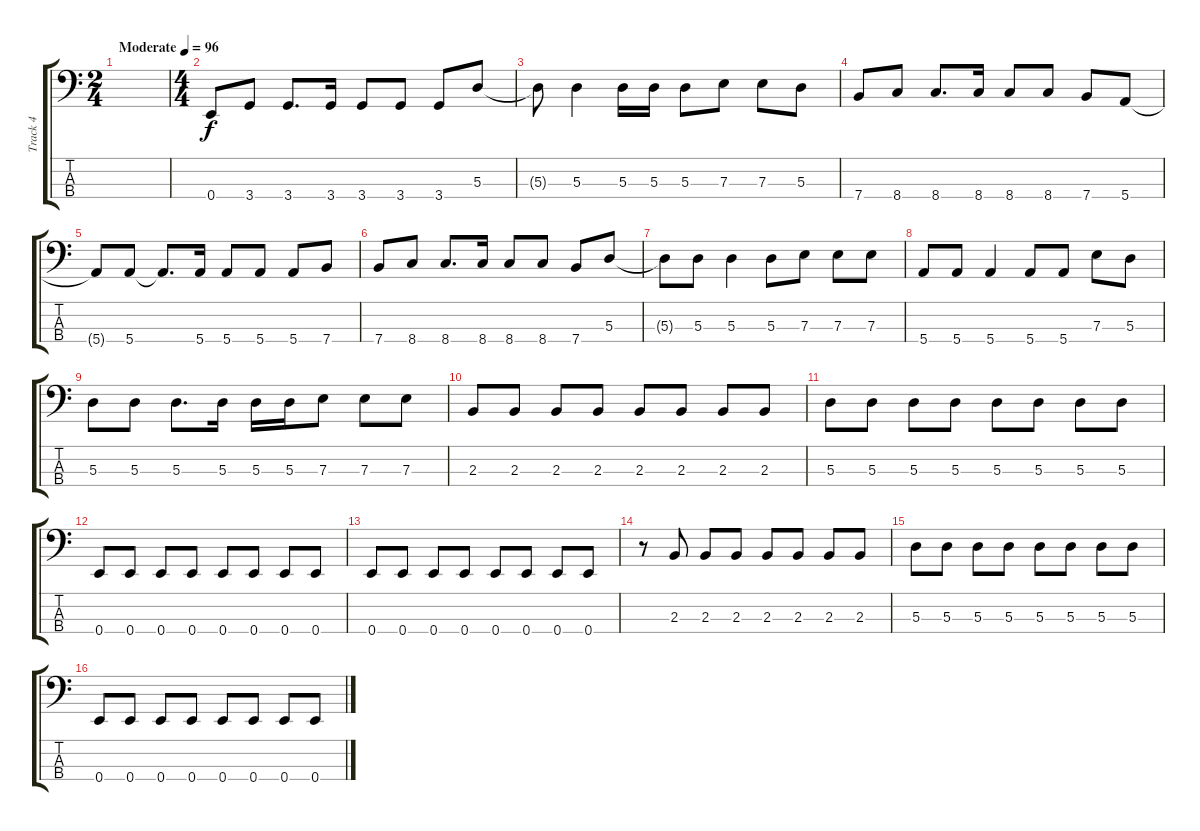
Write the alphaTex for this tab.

\track ("Track 4" "Track 4") {instrument electricbassfinger}
\staff {score tabs}
\tuning (G2 D2 A1 E1) {hide}
\ts (2 4)
\tempo (96 "Moderate")
\clef f4
\ks c
|
\ts (4 4)
0.4.8 3.4.8 3.4.8{d} 3.4.16 3.4.8 3.4.8 3.4.8 5.3.8 |
5.3{t}.8 5.3.4 5.3.16 5.3.16 5.3.8 7.3.8 7.3.8 5.3.8 |
7.4.8 8.4.8 8.4.8{d} 8.4.16 8.4.8 8.4.8 7.4.8 5.4.8 |
5.4{t}.8 5.4.8 5.4{t}.8{d} 5.4.16 5.4.8 5.4.8 5.4.8 7.4.8 |
7.4.8 8.4.8 8.4.8{d} 8.4.16 8.4.8 8.4.8 7.4.8 5.3.8 |
5.3{t}.8 5.3.8 5.3.4 5.3.8 7.3.8 7.3.8 7.3.8 |
5.4.8 5.4.8 5.4.4 5.4.8 5.4.8 7.3.8 5.3.8 |
5.3.8 5.3.8 5.3.8{d} 5.3.16 5.3.16 5.3.16 7.3.8 7.3.8 7.3.8 |
2.3.8 2.3.8 2.3.8 2.3.8 2.3.8 2.3.8 2.3.8 2.3.8 |
5.3.8 5.3.8 5.3.8 5.3.8 5.3.8 5.3.8 5.3.8 5.3.8 |
0.4.8 0.4.8 0.4.8 0.4.8 0.4.8 0.4.8 0.4.8 0.4.8 |
0.4.8 0.4.8 0.4.8 0.4.8 0.4.8 0.4.8 0.4.8 0.4.8 |
r.8 2.3.8 2.3.8 2.3.8 2.3.8 2.3.8 2.3.8 2.3.8 |
5.3.8 5.3.8 5.3.8 5.3.8 5.3.8 5.3.8 5.3.8 5.3.8 |
0.4.8 0.4.8 0.4.8 0.4.8 0.4.8 0.4.8 0.4.8 0.4.8
